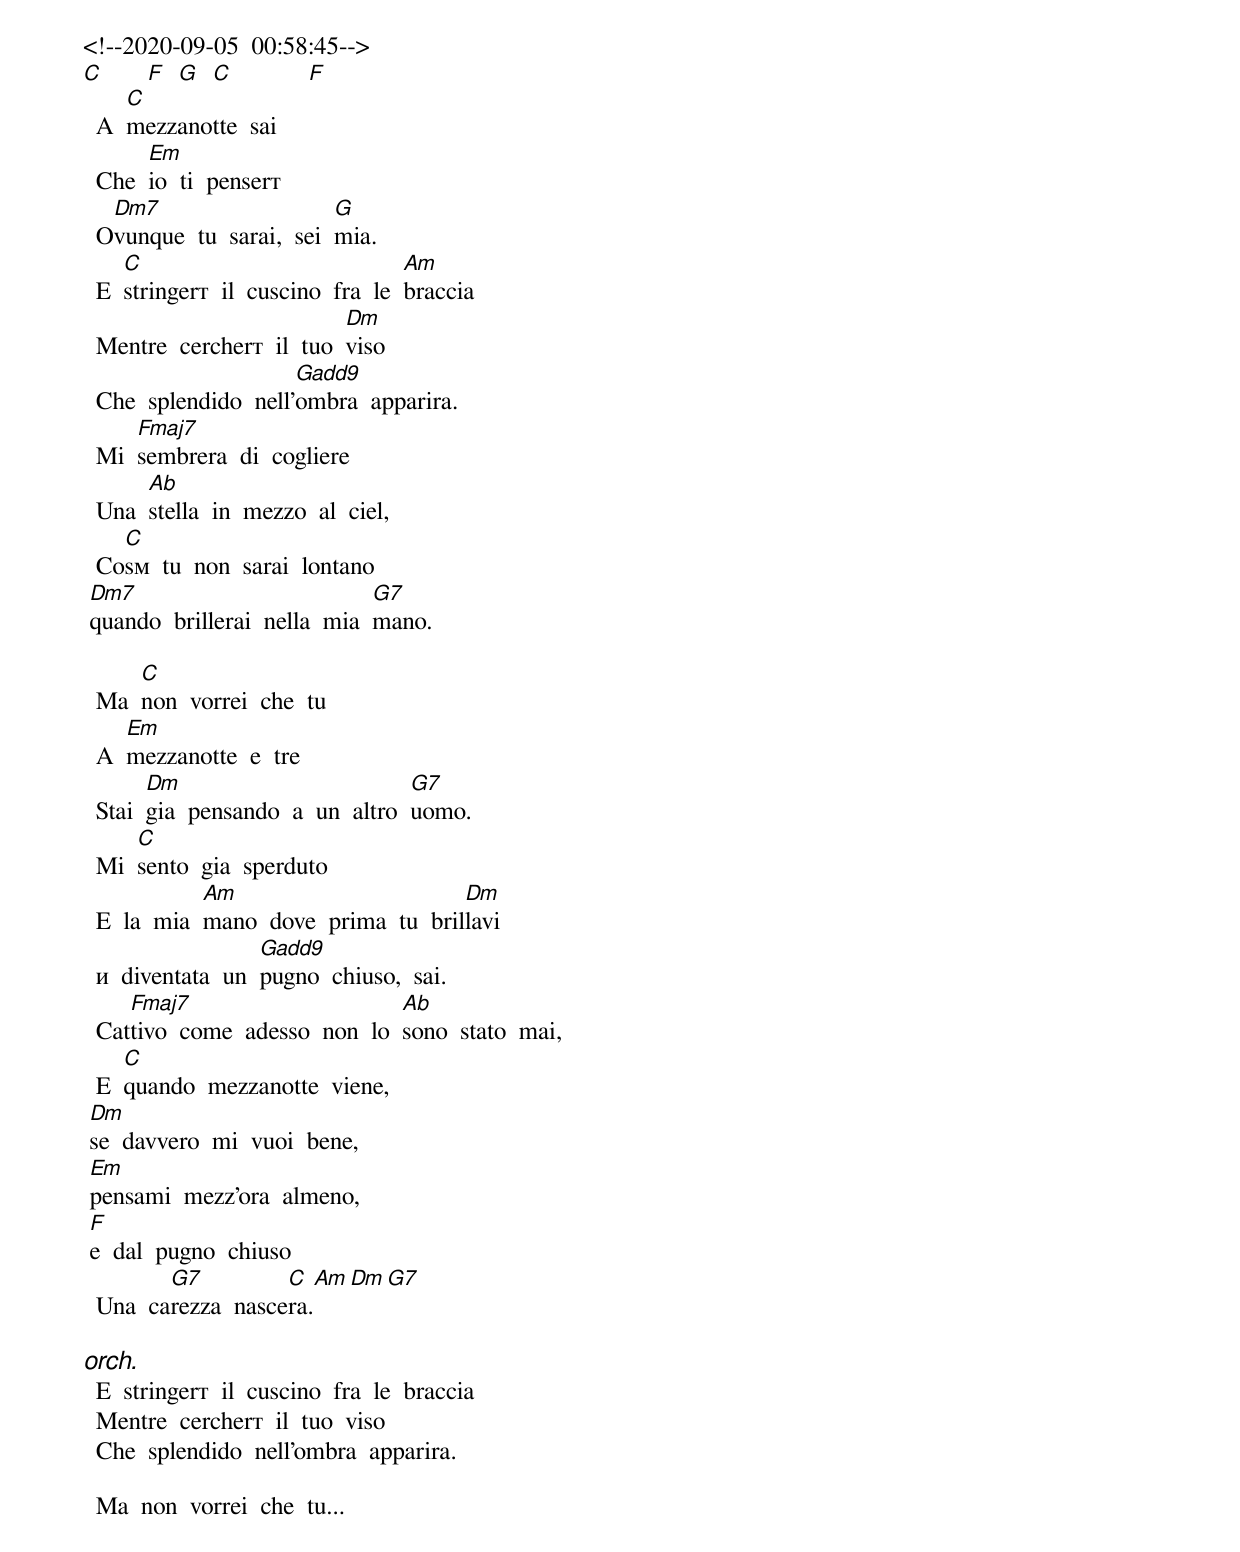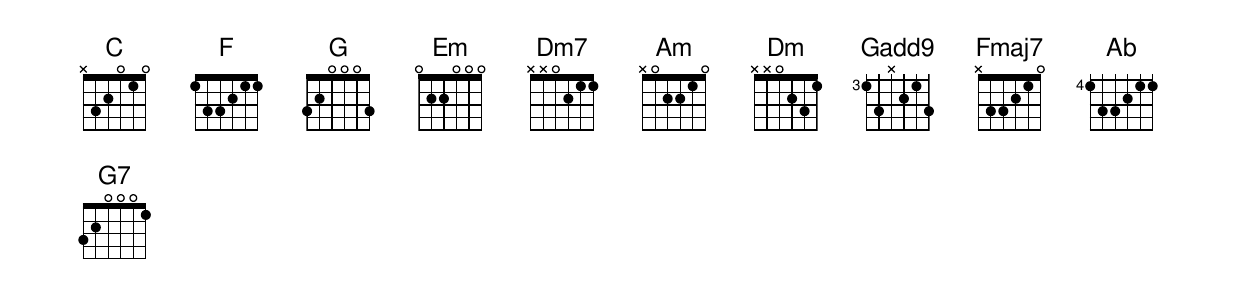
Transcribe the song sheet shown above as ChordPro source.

<!--2020-09-05 00:58:45-->
[C]       [F]  [G]  [C]            [F]
 A [C]mezzanotte sai
 Che [Em]io ti penserт
 O[Dm7]vunque tu sarai, sei [G]mia.
 E [C]stringerт il cuscino fra le [Am]braccia
 Mentre cercherт il tuo [Dm]viso
 Che splendido nell'[Gadd9]ombra apparirа.
 Mi [Fmaj7]sembrerа di cogliere
 Una [Ab]stella in mezzo al ciel,
 Co[C]sм tu non sarai lontano
 [Dm7]quando brillerai nella mia [G7]mano.

 Ma [C]non vorrei che tu
 A [Em]mezzanotte e tre
 Stai [Dm]giа pensando a un altro [G7]uomo.
 Mi [C]sento giа sperduto
 E la mia [Am]mano dove prima tu bril[Dm]lavi
 и diventata un [Gadd9]pugno chiuso, sai.
 Cat[Fmaj7]tivo come adesso non lo [Ab]sono stato mai,
 E [C]quando mezzanotte viene,
 [Dm]se davvero mi vuoi bene,
 [Em]pensami mezz'ora almeno,
 [F]e dal pugno chiuso
 Una ca[G7]rezza nasce[C]rа.[Am][Dm][G7]

 {ci: orch.}
 E stringerт il cuscino fra le braccia
 Mentre cercherт il tuo viso
 Che splendido nell'ombra apparirа.

 Ma non vorrei che tu...
